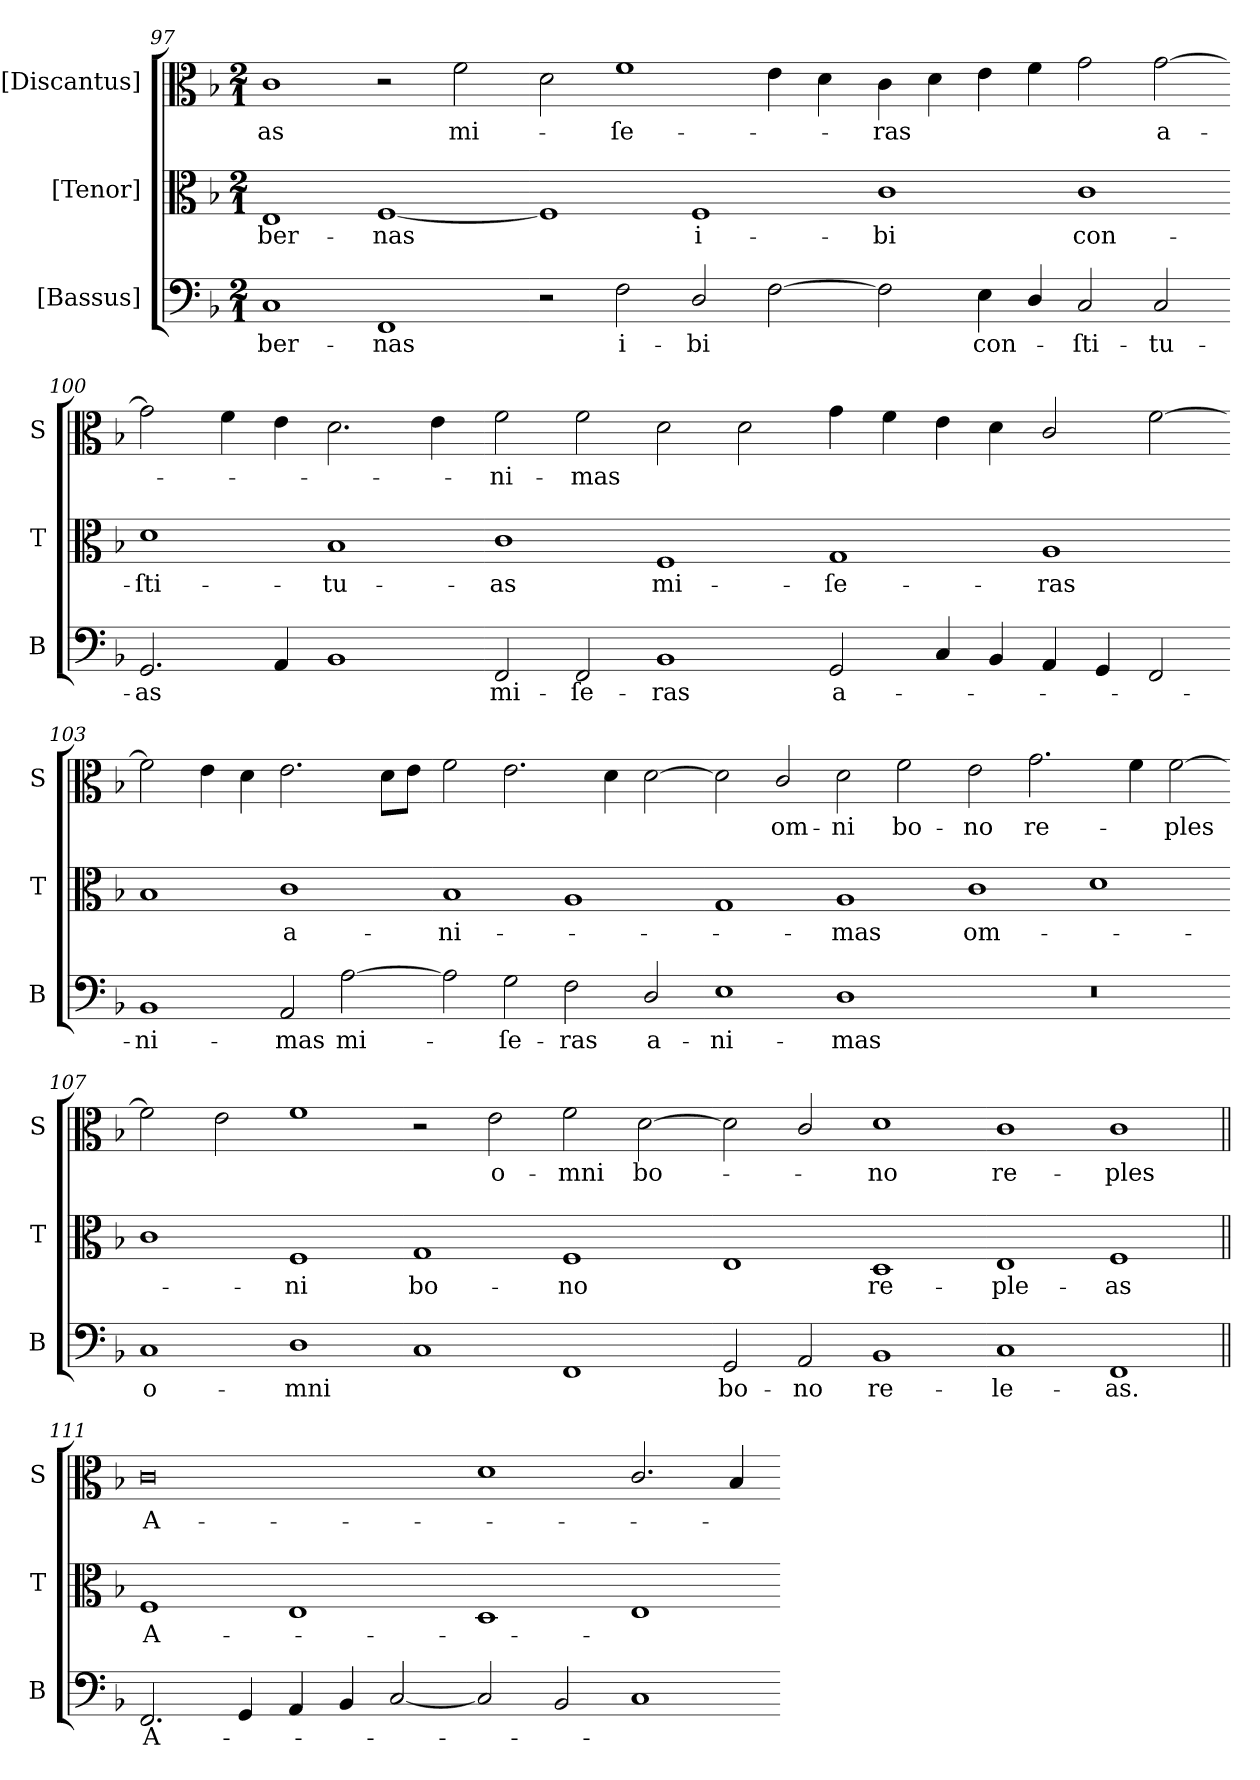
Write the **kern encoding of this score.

**kern	**text	**kern	**text	**kern	**text
*part3	*part3	*part2	*part2	*part1	*part1
*staff3	*staff3	*staff2	*staff2	*staff1	*staff1
*I"[Bassus]	*	*I"[Tenor]	*	*I"[Discantus]	*
*I'B	*	*I'T	*	*I'S	*
*clefF4	*	*clefC3	*	*clefC3	*
*k[b-]	*	*k[b-]	*	*k[b-]	*
*F:	*	*F:	*	*F:	*
*M2/1	*	*M2/1	*	*M2/1	*
=97	=97	=97	=97	=97	=97
!	!LO:LY:i	!	!	!	!
1C	-ber-	1E	-ber-	1c	-as
!	!LO:LY:i	!	!	!	!
1FF	-nas	[1F	-nas	2r	.
.	.	.	.	2f\	mi-
=98-	=98-	=98-	=98-	=98-	=98-
2r	.	1F]	.	2d\	.
2F\	i-	.	.	1f	-ſe-
2D/	-bi	1F	i-	.	.
[2F\	.	.	.	4e\	.
.	.	.	.	4d\	.
=99-	=99-	=99-	=99-	=99-	=99-
2F\]	.	1c	-bi	4c\	-ras
.	.	.	.	4d\	.
4E\	con-	.	.	4e\	.
4D/	.	.	.	4f\	.
2C/	-ſti-	1c	con-	2g\	.
2C/	-tu-	.	.	[2g\	a-
=100-	=100-	=100-	=100-	=100-	=100-
2.GG/	-as	1d	-ſti-	2g\]	.
.	.	.	.	4f\	.
4AA/	.	.	.	4e\	.
1BB-	.	1B-	-tu-	2.d\	.
.	.	.	.	4e\	.
=101-	=101-	=101-	=101-	=101-	=101-
2FF/	mi-	1c	-as	2f\	-ni-
2FF/	-ſe-	.	.	2f\	-mas
1BB-	-ras	1F	mi-	2d\	.
.	.	.	.	2d\	.
=102-	=102-	=102-	=102-	=102-	=102-
2GG/	a-	1G	-ſe-	4g\	.
.	.	.	.	4f\	.
4C/	.	.	.	4e\	.
4BB-/	.	.	.	4d\	.
4AA/	.	1A	-ras	2c/	.
4GG/	.	.	.	.	.
2FF/	.	.	.	[2f\	.
=103-	=103-	=103-	=103-	=103-	=103-
1BB-	-ni-	1B-	.	2f\]	.
.	.	.	.	4e\	.
.	.	.	.	4d\	.
2AA/	-mas	1c	a-	2.e\	.
[2A\	mi-	.	.	.	.
.	.	.	.	8d\L	.
.	.	.	.	8e\J	.
=104-	=104-	=104-	=104-	=104-	=104-
2A\]	.	1B-	-ni-	2f\	.
2G\	-ſe-	.	.	2.e\	.
2F\	-ras	1A	.	.	.
.	.	.	.	4d\	.
2D/	a-	.	.	[2d\	.
=105-	=105-	=105-	=105-	=105-	=105-
1E	-ni-	1G	.	2d\]	.
.	.	.	.	2c/	om-
1D	-mas	1A	-mas	2d\	-ni
.	.	.	.	2f\	bo-
=106-	=106-	=106-	=106-	=106-	=106-
0r	.	1c	om-	2e\	-no
.	.	.	.	2.g\	re-
.	.	1d	.	.	.
.	.	.	.	4f\	.
.	.	.	.	[2f\	-ples
=107-	=107-	=107-	=107-	=107-	=107-
1C	o-	1c	.	2f\]	.
.	.	.	.	2e\	.
1D	-mni	1F	-ni	1f	.
=108-	=108-	=108-	=108-	=108-	=108-
1C	.	1G	bo-	2r	.
.	.	.	.	2e\	o-
1FF	.	1F	-no	2f\	-mni
.	.	.	.	[2d\	bo-
=109-	=109-	=109-	=109-	=109-	=109-
2GG/	bo-	1E	.	2d\]	.
2AA/	-no	.	.	2c/	.
1BB-	re-	1D	re-	1d	-no
=110-	=110-	=110-	=110-	=110-	=110-
1C	-le-	1E	-ple-	1c	re-
1FF	-as.	1F	-as	1c	-ples
=111||	=111||	=111||	=111||	=111||	=111||
2.FF/	A-	1F	A-	0c	A-
4GG/	.	.	.	.	.
4AA/	.	1E	.	.	.
4BB-/	.	.	.	.	.
[2C/	.	.	.	.	.
=112-	=112-	=112-	=112-	=112-	=112-
2C/]	.	1D	.	1d	.
2BB-/	.	.	.	.	.
1C	.	1E	.	2.c/	.
.	.	.	.	4B-/	.
=-	=-	=-	=-	=-	=-
*-	*-	*-	*-	*-	*-
